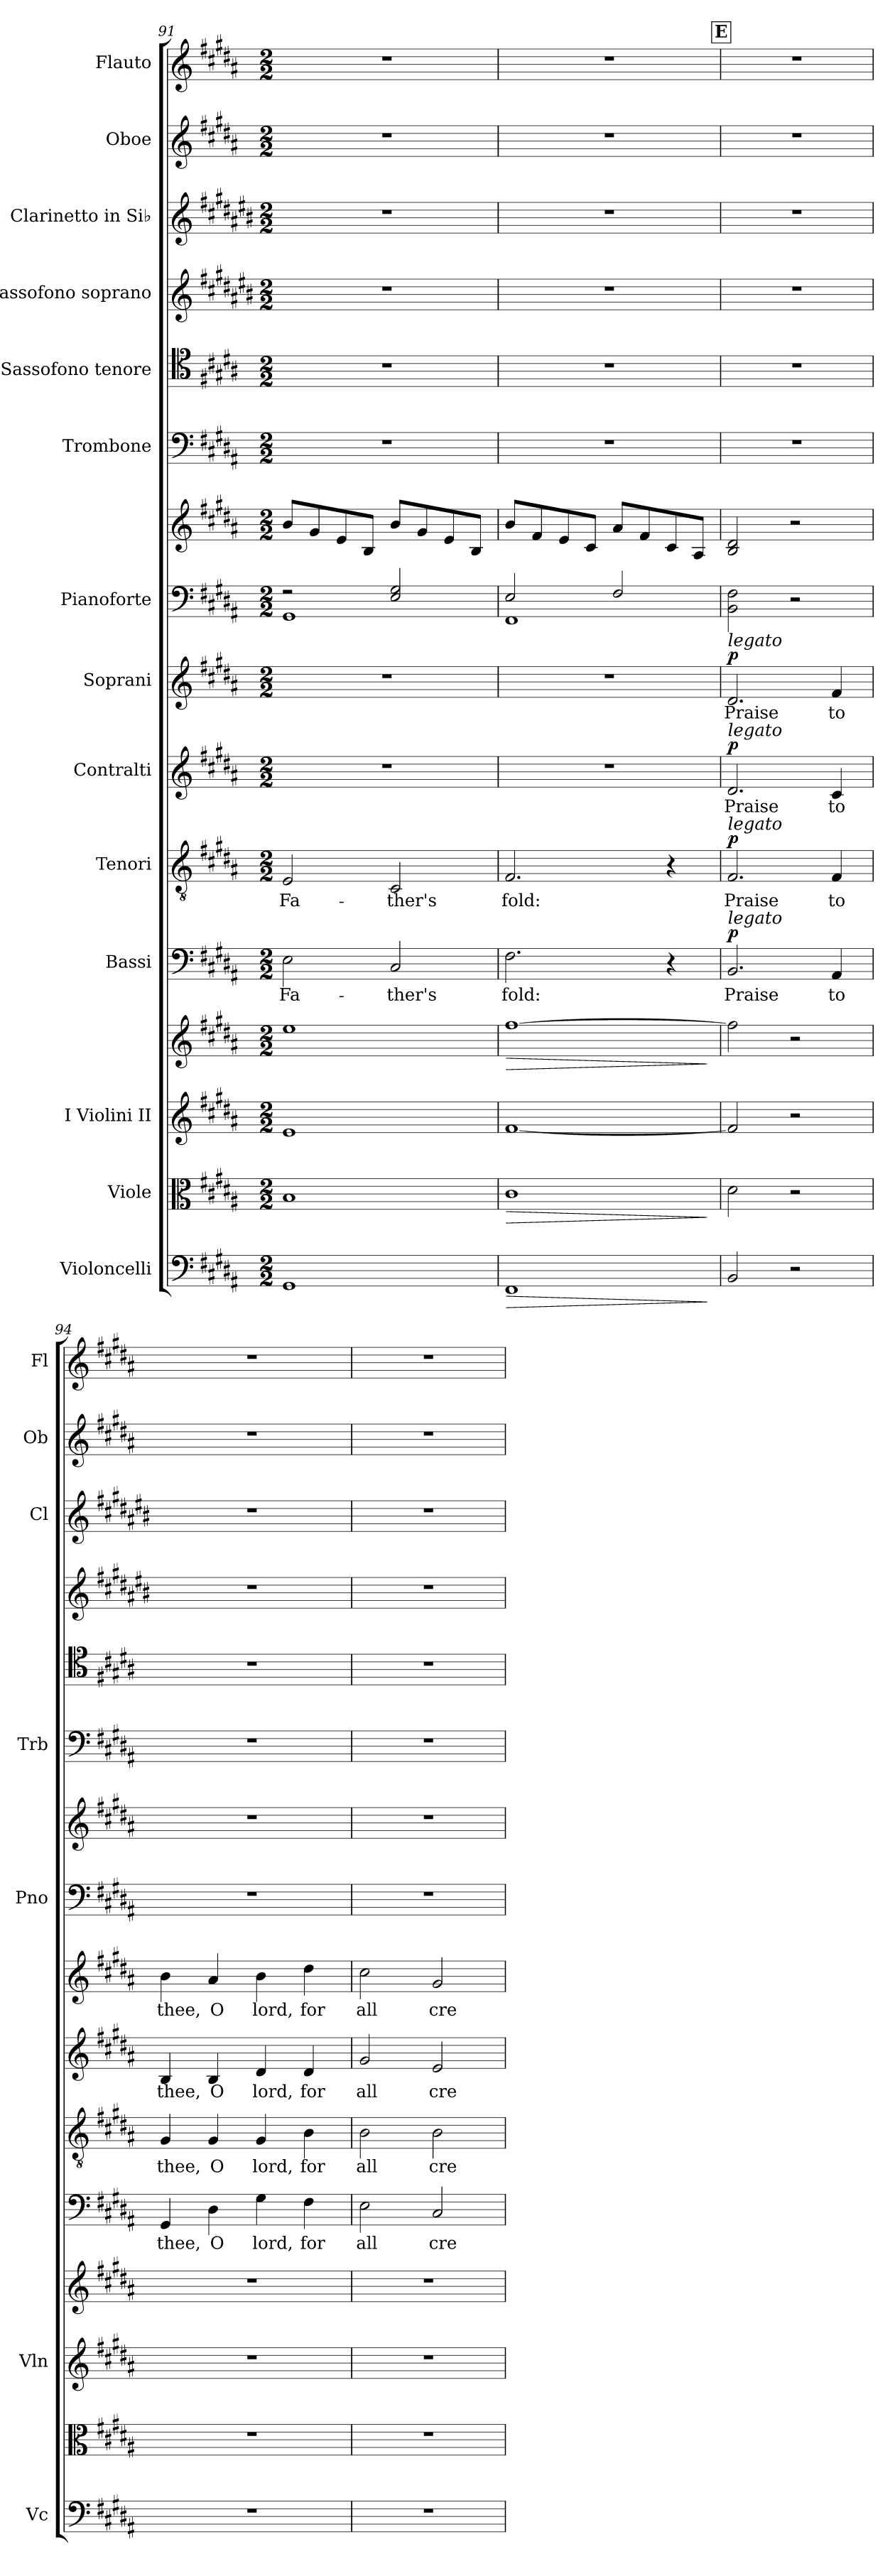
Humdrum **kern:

**kern	**dynam	**kern	**dynam	**kern	**kern	**dynam	**kern	**text	**dynam	**kern	**text	**dynam	**kern	**text	**dynam	**kern	**text	**dynam	**kern	**kern	**kern	**kern	**kern	**kern	**kern	**kern
*part14	*part14	*part13	*part13	*part12	*part12	*part12	*part11	*part11	*part11	*part10	*part10	*part10	*part9	*part9	*part9	*part8	*part8	*part8	*part7	*part7	*part6	*part5	*part4	*part3	*part2	*part1
*staff16	*staff16	*staff15	*staff15	*staff14	*staff13	*staff13/14	*staff12	*staff12	*staff12	*staff11	*staff11	*staff11	*staff10	*staff10	*staff10	*staff9	*staff9	*staff9	*staff8	*staff7	*staff6	*staff5	*staff4	*staff3	*staff2	*staff1
*I"Violoncelli	*	*I"Viole	*	*I"I  Violini  II	*	*	*I"Bassi	*	*	*I"Tenori	*	*	*I"Contralti	*	*	*I"Soprani	*	*	*I"Pianoforte	*	*I"Trombone	*I"Sassofono tenore	*I"Sassofono soprano	*I"Clarinetto in Si♭	*I"Oboe	*I"Flauto
*I'Vc	*	*	*	*I'Vln	*	*	*	*	*	*	*	*	*	*	*	*	*	*	*I'Pno	*	*I'Trb	*	*	*I'Cl	*I'Ob	*I'Fl
*clefF4	*	*clefC3	*	*clefG2	*clefG2	*	*clefF4	*	*	*clefGv2	*	*	*clefG2	*	*	*clefG2	*	*	*clefF4	*clefG2	*clefF4	*clefC4	*clefG2	*clefG2	*clefG2	*clefG2
*	*	*	*	*	*	*	*	*	*	*	*	*	*	*	*	*	*	*	*	*	*	*ITrd8c14	*ITrd1c2	*ITrd1c2	*	*
*k[f#c#g#d#a#]	*	*k[f#c#g#d#a#]	*	*k[f#c#g#d#a#]	*k[f#c#g#d#a#]	*	*k[f#c#g#d#a#]	*	*	*k[f#c#g#d#a#]	*	*	*k[f#c#g#d#a#]	*	*	*k[f#c#g#d#a#]	*	*	*k[f#c#g#d#a#]	*k[f#c#g#d#a#]	*k[f#c#g#d#a#]	*k[f#c#g#d#a#]	*k[f#c#g#d#a#]	*k[f#c#g#d#a#]	*k[f#c#g#d#a#]	*k[f#c#g#d#a#]
*M2/2	*	*M2/2	*	*M2/2	*M2/2	*	*M2/2	*	*	*M2/2	*	*	*M2/2	*	*	*M2/2	*	*	*M2/2	*M2/2	*M2/2	*M2/2	*M2/2	*M2/2	*M2/2	*M2/2
=91	=91	=91	=91	=91	=91	=91	=91	=91	=91	=91	=91	=91	=91	=91	=91	=91	=91	=91	=91	=91	=91	=91	=91	=91	=91	=91
*	*	*	*	*	*	*	*	*	*	*	*	*	*	*	*	*	*	*	*^	*	*	*	*	*	*	*
1GG#	.	1B	.	1e	1ee	.	2E\	Fa-	.	2E/	Fa-	.	1r	.	.	1r	.	.	2r	1GG#	8b/L	1r	1r	1r	1r	1r	1r
.	.	.	.	.	.	.	.	.	.	.	.	.	.	.	.	.	.	.	.	.	8g#/	.	.	.	.	.	.
.	.	.	.	.	.	.	.	.	.	.	.	.	.	.	.	.	.	.	.	.	8e/	.	.	.	.	.	.
.	.	.	.	.	.	.	.	.	.	.	.	.	.	.	.	.	.	.	.	.	8B/J	.	.	.	.	.	.
.	.	.	.	.	.	.	2C#/	-ther's	.	2C#/	-ther's	.	.	.	.	.	.	.	2E/ 2G#/	.	8b/L	.	.	.	.	.	.
.	.	.	.	.	.	.	.	.	.	.	.	.	.	.	.	.	.	.	.	.	8g#/	.	.	.	.	.	.
.	.	.	.	.	.	.	.	.	.	.	.	.	.	.	.	.	.	.	.	.	8e/	.	.	.	.	.	.
.	.	.	.	.	.	.	.	.	.	.	.	.	.	.	.	.	.	.	.	.	8B/J	.	.	.	.	.	.
=92	=92	=92	=92	=92	=92	=92	=92	=92	=92	=92	=92	=92	=92	=92	=92	=92	=92	=92	=92	=92	=92	=92	=92	=92	=92	=92	=92
!	!LO:HP:b	!	!LO:HP:b	!	!	!LO:HP:b	!	!	!	!	!	!	!	!	!	!	!	!	!	!	!	!	!	!	!	!	!
1FF#	>	1c#	>	[1f#	[1ff#	>	2.F#\	fold:	.	2.F#/	fold:	.	1r	.	.	1r	.	.	2E/	1FF#	8b/L	1r	1r	1r	1r	1r	1r
.	.	.	.	.	.	.	.	.	.	.	.	.	.	.	.	.	.	.	.	.	8f#/	.	.	.	.	.	.
.	.	.	.	.	.	.	.	.	.	.	.	.	.	.	.	.	.	.	.	.	8e/	.	.	.	.	.	.
.	.	.	.	.	.	.	.	.	.	.	.	.	.	.	.	.	.	.	.	.	8c#/J	.	.	.	.	.	.
.	.	.	.	.	.	.	.	.	.	.	.	.	.	.	.	.	.	.	2F#/	.	8a#/L	.	.	.	.	.	.
.	.	.	.	.	.	.	.	.	.	.	.	.	.	.	.	.	.	.	.	.	8f#/	.	.	.	.	.	.
.	.	.	.	.	.	.	4r	.	.	4r	.	.	.	.	.	.	.	.	.	.	8c#/	.	.	.	.	.	.
.	.	.	.	.	.	.	.	.	.	.	.	.	.	.	.	.	.	.	.	.	8A#/J	.	.	.	.	.	.
*	*	*	*	*	*	*	*	*	*	*	*	*	*	*	*	*	*	*	*v	*v	*	*	*	*	*	*	*
.	]	.	]	.	.	]	.	.	.	.	.	.	.	.	.	.	.	.	.	.	.	.	.	.	.	.
!!LO:PB:g=z
!!LO:REH:place=s1:a:B:fs=14:t=E
=93	=93	=93	=93	=93	=93	=93	=93	=93	=93	=93	=93	=93	=93	=93	=93	=93	=93	=93	=93	=93	=93	=93	=93	=93	=93	=93
!	!	!	!	!	!	!	!	!	!	!	!	!	!	!	!	!LO:TX:a:i:t=legato	!	!	!	!	!	!	!	!	!	!
!	!	!	!	!	!	!	!	!	!	!	!	!	!LO:TX:a:i:t=legato	!	!	!	!	!	!	!	!	!	!	!	!	!
!	!	!	!	!	!	!	!	!	!	!LO:TX:a:i:t=legato	!	!	!	!	!	!	!	!	!	!	!	!	!	!	!	!
!	!	!	!	!	!	!	!LO:TX:a:i:t=legato	!	!	!	!	!	!	!	!	!	!	!	!	!	!	!	!	!	!	!
!	!	!	!	!	!	!	!	!	!LO:DY:a	!	!	!LO:DY:a	!	!	!LO:DY:a	!	!	!LO:DY:a	!	!	!	!	!	!	!	!
2BB/	.	2d#\	.	2f#/]	2ff#\]	.	2.BB/	Praise	p	2.F#/	Praise	p	2.d#/	Praise	p	2.d#/	Praise	p	2BB\ 2F#\	2B/ 2d#/	1r	1r	1r	1r	1r	1r
2r	.	2r	.	2r	2r	.	.	.	.	.	.	.	.	.	.	.	.	.	2r	2r	.	.	.	.	.	.
.	.	.	.	.	.	.	4AA#/	to	.	4F#/	to	.	4c#/	to	.	4f#/	to	.	.	.	.	.	.	.	.	.
=94	=94	=94	=94	=94	=94	=94	=94	=94	=94	=94	=94	=94	=94	=94	=94	=94	=94	=94	=94	=94	=94	=94	=94	=94	=94	=94
1r	.	1r	.	1r	1r	.	4GG#/	thee,	.	4G#/	thee,	.	4B/	thee,	.	4b\	thee,	.	1r	1r	1r	1r	1r	1r	1r	1r
.	.	.	.	.	.	.	4D#\	O	.	4G#/	O	.	4B/	O	.	4a#/	O	.	.	.	.	.	.	.	.	.
.	.	.	.	.	.	.	4G#\	lord,	.	4G#/	lord,	.	4d#/	lord,	.	4b\	lord,	.	.	.	.	.	.	.	.	.
.	.	.	.	.	.	.	4F#\	for	.	4B\	for	.	4d#/	for	.	4dd#\	for	.	.	.	.	.	.	.	.	.
=95	=95	=95	=95	=95	=95	=95	=95	=95	=95	=95	=95	=95	=95	=95	=95	=95	=95	=95	=95	=95	=95	=95	=95	=95	=95	=95
1r	.	1r	.	1r	1r	.	2E\	all	.	2B\	all	.	2g#/	all	.	2cc#\	all	.	1r	1r	1r	1r	1r	1r	1r	1r
.	.	.	.	.	.	.	2C#/	cre-	.	2B\	cre-	.	2e/	cre-	.	2g#/	cre-	.	.	.	.	.	.	.	.	.
=	=	=	=	=	=	=	=	=	=	=	=	=	=	=	=	=	=	=	=	=	=	=	=	=	=	=
*-	*-	*-	*-	*-	*-	*-	*-	*-	*-	*-	*-	*-	*-	*-	*-	*-	*-	*-	*-	*-	*-	*-	*-	*-	*-	*-
